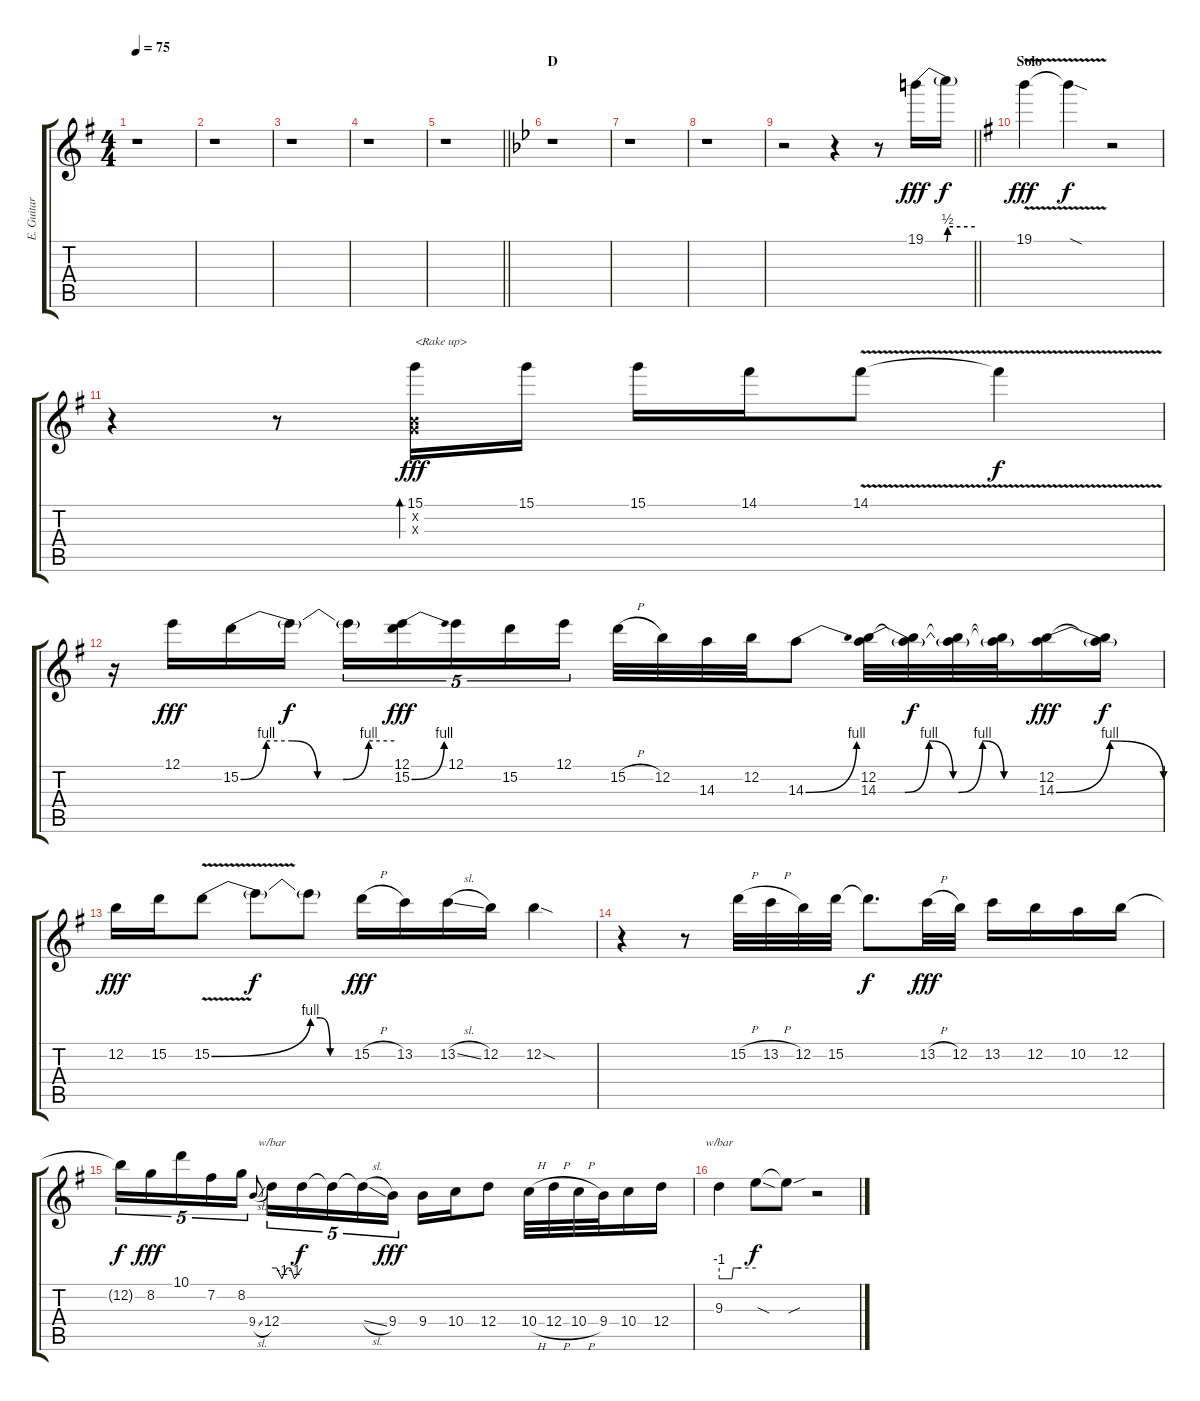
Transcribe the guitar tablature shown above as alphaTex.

\track ("E. Guitar II" "E. Guitar ") {instrument overdrivenguitar}
\staff {score tabs}
\tuning (E4 B3 G3 D3 A2 E2) {hide}
\ts (4 4)
\tempo 75
\clef g2
\ks g
r.1{dy fff} |
r.1 |
r.1 |
r.1 |
\barLineRight lightlight
r.1 |
\section ("" "D")
\ks bb
r.1 |
r.1 |
r.1 |
\barLineRight lightlight
r.2 r.4 r.8 19.1{be (custom 0 0 18 0 25 0 27 2 60 2)}.16 19.1{t}.16{dy f} |
\section ("" "Solo")
\ks g
19.1{v}.4{dy fff} 19.1{sod t}.4{dy f} r.2 |
r.4 r.8 (15.1 0.2{x} 0.3{x}).16{bd 120 txt "<Rake up>" dy fff} 15.1.16 15.1.16 14.1.16 14.1{v}.8 14.1{t}.4{dy f} |
r.16 12.1.16{dy fff} 15.2{be (custom 0 0 10 4 20 4 30 0 40 0 50 4 60 4)}.16 15.2{t}.16{dy f} 15.2{t}.16{tu (5 4)} (12.1 15.2{be (bend 0 0 60 4)}).16{tu (5 4) dy fff} 12.1.16{tu (5 4)} 15.2.16{tu (5 4)} 12.1.16{tu (5 4)} 15.2{h}.32 12.2.32 14.3.32 12.2.32 14.3{be (bend 0 0 60 4)}.8 (12.2 14.3{be (custom 0 0 10 0 19 4 28 0 30 0 39 4 47 0 60 0)}).32 (12.2{t} 14.3{t}).32{dy f} (12.2{t} 14.3{t}).32 (12.2{t} 14.3{t}).32 (12.2 14.3{be (bendrelease 0 0 30 4 30 4 60 0)}).16{dy fff} (12.2{t} 14.3{t}).16{dy f} |
12.2.16{dy fff} 15.2.16 15.2{be (bend 0 0 60 4) v}.8 15.2{t}.8{dy f} 15.2{be (custom 0 4 15 4 30 0 60 0) t}.8 15.2{h}.16{dy fff} 13.2.16 13.2{sl}.16 12.2.16 12.2{sod}.4 |
r.4 r.8 15.2{h}.32 13.2{h}.32 12.2.32 15.2.32 15.2{t}.8{d dy f} 13.2{h}.32{dy fff} 12.2.32 13.2.16 12.2.16 10.2.16 12.2.16 |
12.2{t}.16{tu (5 4) dy f} 8.2.16{tu (5 4) dy fff} 10.1.16{tu (5 4)} 7.2.16{tu (5 4)} 8.2.16{tu (5 4)} 9.4{sl}.8{gr onbeat} 12.4.16{tu (5 4) tbe (custom default 0 0 10 0 20 -4 30 0 37 0 45 -4 60 0)} 12.4{t}.16{tu (5 4) dy f} 12.4{t}.16{tu (5 4)} 12.4{sl t}.16{tu (5 4)} 9.4.16{tu (5 4) dy fff} 9.4.16 10.4.16 12.4.8 10.4{h}.32 12.4{h}.32 10.4{h}.32 9.4.32 10.4.16 12.4.16 |
9.3.4{tbe (custom default 0 -4 4 -4 8 -4 13 -4 21 -4 23 0 27 0 36 0 60 0)} 9.3{sod t}.8{dy f} 9.3{sou t}.8 r.2
